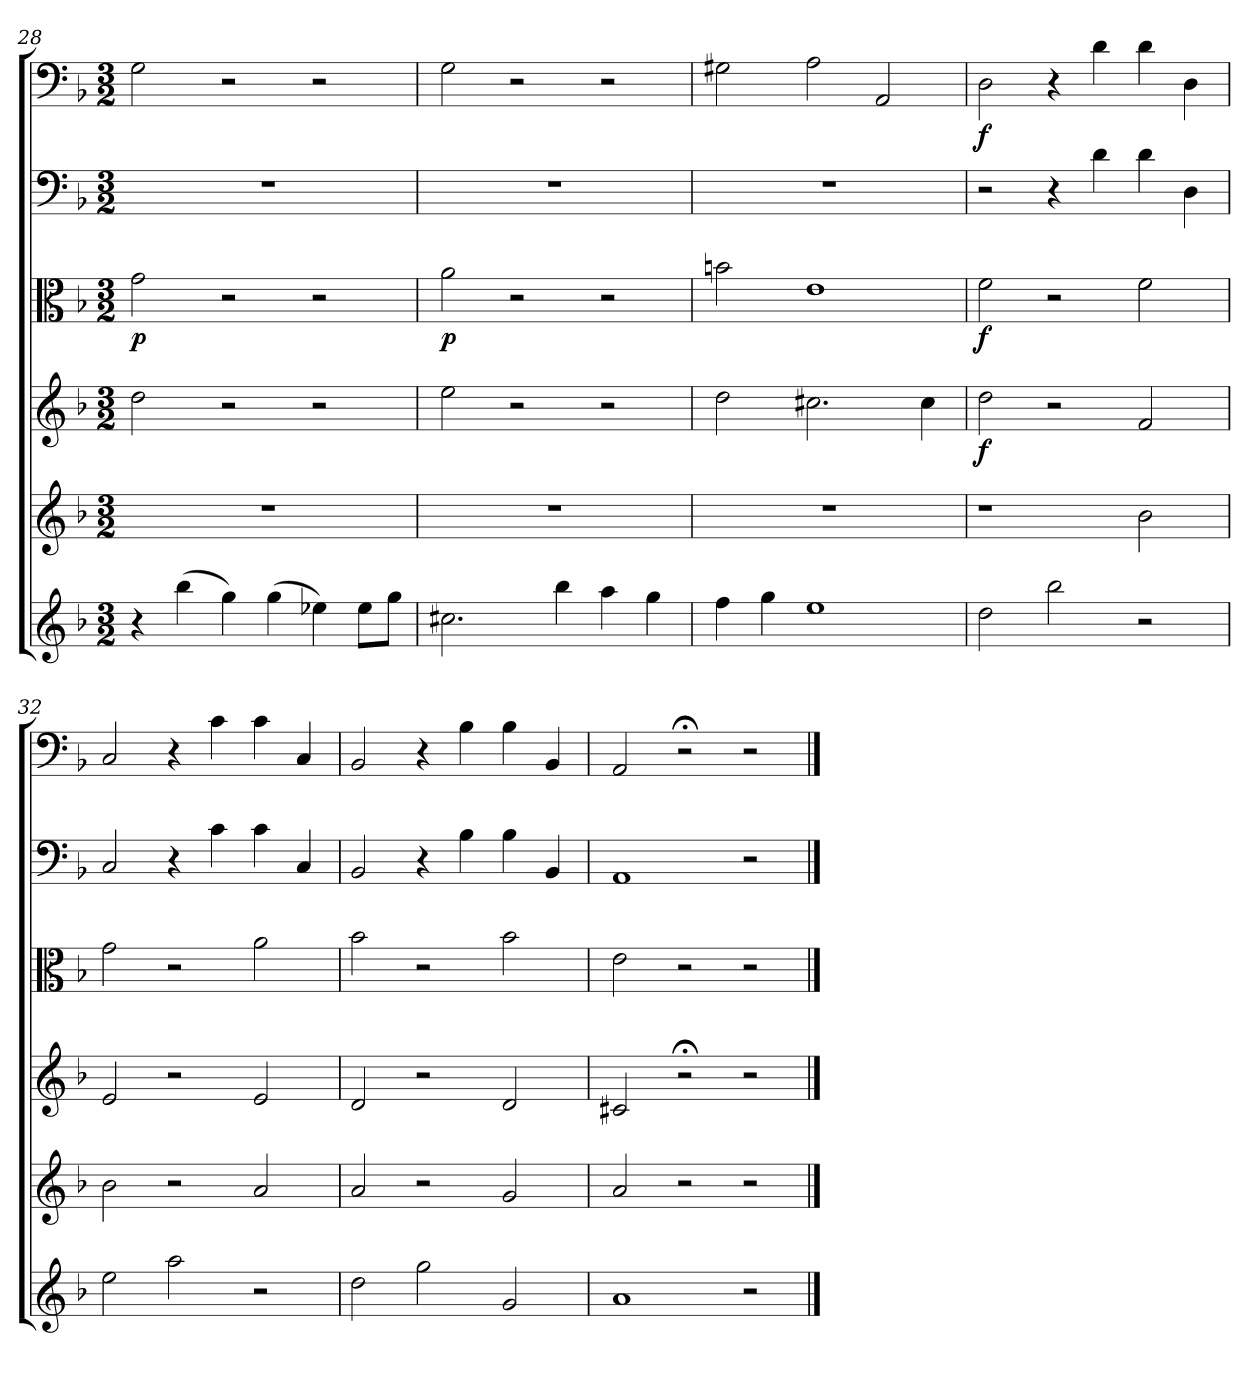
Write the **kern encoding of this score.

**kern	**kern	**kern	**dynam	**kern	**dynam	**kern	**kern	**dynam
*part6	*part5	*part4	*part4	*part3	*part3	*part2	*part1	*part1
*staff6	*staff5	*staff4	*staff4	*staff3	*staff3	*staff2	*staff1	*staff1
*clefG2	*clefG2	*clefG2	*	*clefC3	*	*clefF4	*clefF4	*
*k[b-]	*k[b-]	*k[b-]	*	*k[b-]	*	*k[b-]	*k[b-]	*
*d:	*d:	*d:	*	*d:	*	*d:	*d:	*
*M3/2	*M3/2	*M3/2	*	*M3/2	*	*M3/2	*M3/2	*
=28	=28	=28	=28	=28	=28	=28	=28	=28
4r	1.r	2dd\	.	2g\	p	1.r	2G\	.
(4bb-\	.	.	.	.	.	.	.	.
4gg\)	.	2r	.	2r	.	.	2r	.
(4gg\	.	.	.	.	.	.	.	.
4ee-X\)	.	2r	.	2r	.	.	2r	.
8ee-\L	.	.	.	.	.	.	.	.
8gg\J	.	.	.	.	.	.	.	.
=29	=29	=29	=29	=29	=29	=29	=29	=29
2.cc#X\	1.r	2ee\	.	2a\	p	1.r	2G\	.
.	.	2r	.	2r	.	.	2r	.
4bb-\	.	.	.	.	.	.	.	.
4aa\	.	2r	.	2r	.	.	2r	.
4gg\	.	.	.	.	.	.	.	.
=30	=30	=30	=30	=30	=30	=30	=30	=30
4ff\	1.r	2dd\	.	2bn\	.	1.r	2G#X\	.
4gg\	.	.	.	.	.	.	.	.
1ee\	.	2.cc#X\	.	1e\	.	.	2A\	.
.	.	.	.	.	.	.	2AA/	.
.	.	4cc#\	.	.	.	.	.	.
=31	=31	=31	=31	=31	=31	=31	=31	=31
2dd\	1r	2dd\	f	2f\	f	2r	2D\	f
2bb-\	.	2r	.	2r	.	4r	4r	.
.	.	.	.	.	.	4d\	4d\	.
2r	2b-\	2f/	.	2f\	.	4d\	4d\	.
.	.	.	.	.	.	4D\	4D\	.
=32	=32	=32	=32	=32	=32	=32	=32	=32
2ee\	2b-\	2e/	.	2g\	.	2C/	2C/	.
2aa\	2r	2r	.	2r	.	4r	4r	.
.	.	.	.	.	.	4c\	4c\	.
2r	2a/	2e/	.	2a\	.	4c\	4c\	.
.	.	.	.	.	.	4C/	4C/	.
=33	=33	=33	=33	=33	=33	=33	=33	=33
2dd\	2a/	2d/	.	2b-\	.	2BB-/	2BB-/	.
2gg\	2r	2r	.	2r	.	4r	4r	.
.	.	.	.	.	.	4B-\	4B-\	.
2g/	2g/	2d/	.	2b-\	.	4B-\	4B-\	.
.	.	.	.	.	.	4BB-/	4BB-/	.
=34	=34	=34	=34	=34	=34	=34	=34	=34
1a/	2a/	2c#X/	.	2e\	.	1AA/	2AA/	.
.	2r	2r;<	.	2r	.	.	2r;<	.
2r	2r	2r	.	2r	.	2r	2r	.
==	==	==	==	==	==	==	==	==
*-	*-	*-	*-	*-	*-	*-	*-	*-
